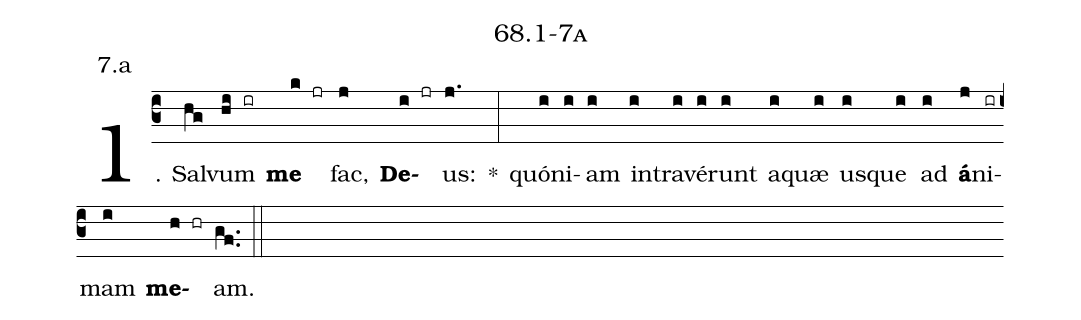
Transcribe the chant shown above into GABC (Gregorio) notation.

name: 68.1-7a;
annotation: 7.a;
%%
(c3)1. Sal(hg)vum(hi ir) <b>me</b>(k jr) fac,(j) <b>De</b>(i jr)us:(j.) *(:) quón(i)i(i)am(i) in(i)tra(i)vé(i)runt(i) a(i)quæ(i) us(i)que(i) ad(i) <b>á</b>(j)ni(ir)mam(i) <b>me</b>(h hr)am.(gf..) (::)


%E(i) u(i) o(j) u(i) a(h) e.(gf..) (::)
